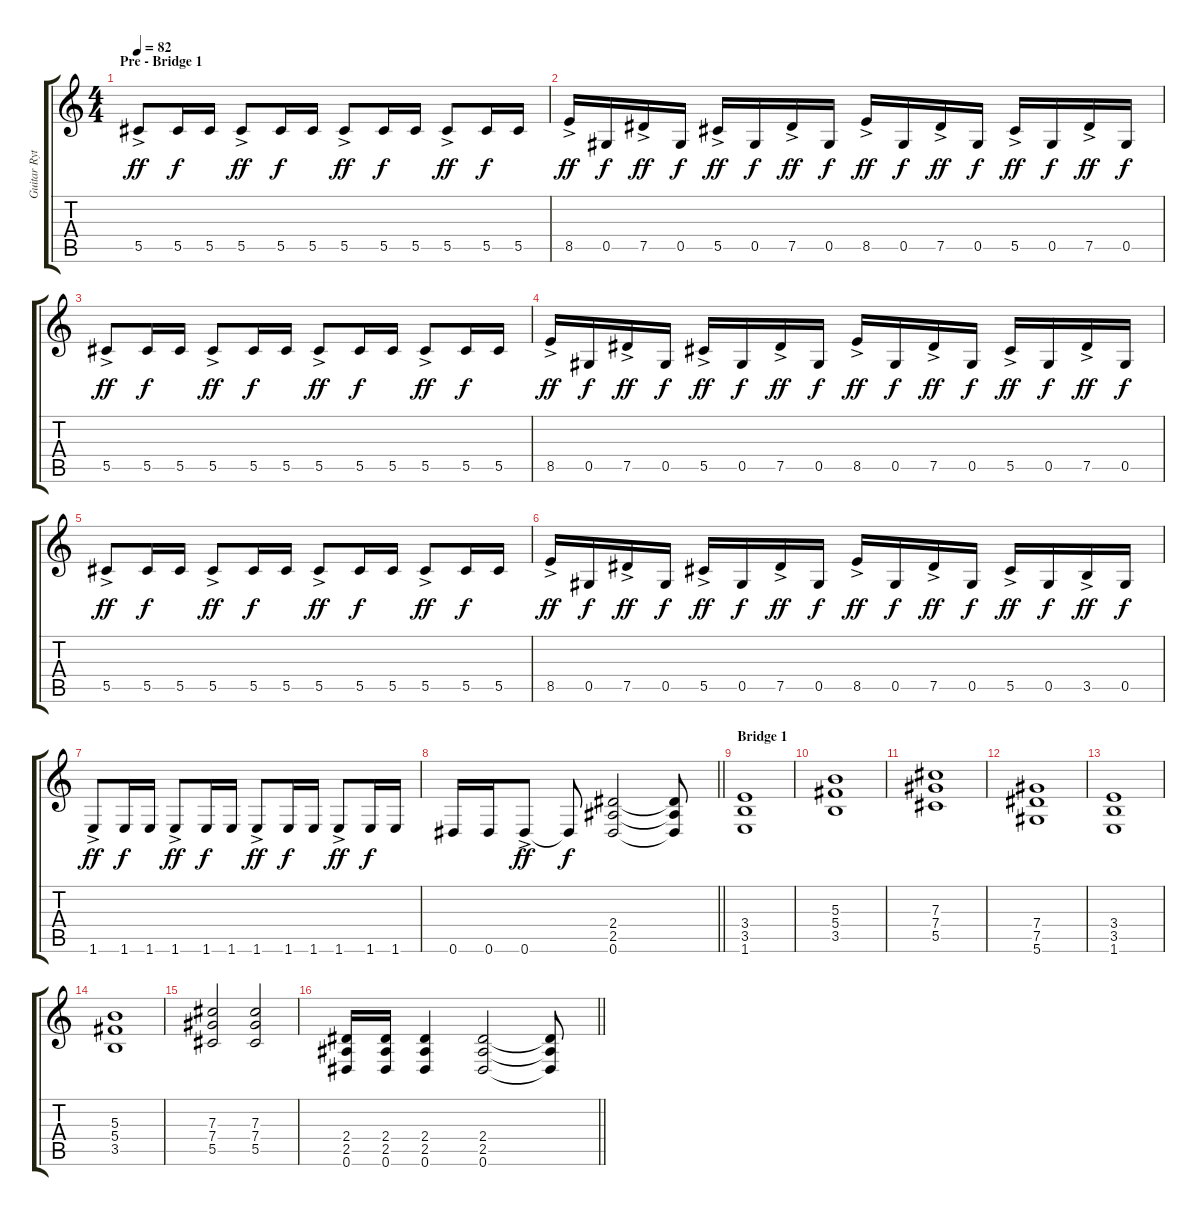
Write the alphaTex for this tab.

\track ("Guitar Rythm (Left)" "Guitar Ryt") {instrument overdrivenguitar}
\staff {score tabs}
\tuning (Eb4 Bb3 Gb3 Db3 Ab2 Eb2) {hide}
\ts (4 4)
\section ("" "Pre - Bridge 1")
\tempo 82
\clef g2
\ks c
5.5{ac}.8{dy ff} 5.5.16{dy f} 5.5.16 5.5{ac}.8{dy ff} 5.5.16{dy f} 5.5.16 5.5{ac}.8{dy ff} 5.5.16{dy f} 5.5.16 5.5{ac}.8{dy ff} 5.5.16{dy f} 5.5.16 |
8.5{ac}.16{dy ff} 0.5.16{dy f} 7.5{ac}.16{dy ff} 0.5.16{dy f} 5.5{ac}.16{dy ff} 0.5.16{dy f} 7.5{ac}.16{dy ff} 0.5.16{dy f} 8.5{ac}.16{dy ff} 0.5.16{dy f} 7.5{ac}.16{dy ff} 0.5.16{dy f} 5.5{ac}.16{dy ff} 0.5.16{dy f} 7.5{ac}.16{dy ff} 0.5.16{dy f} |
5.5{ac}.8{dy ff} 5.5.16{dy f} 5.5.16 5.5{ac}.8{dy ff} 5.5.16{dy f} 5.5.16 5.5{ac}.8{dy ff} 5.5.16{dy f} 5.5.16 5.5{ac}.8{dy ff} 5.5.16{dy f} 5.5.16 |
8.5{ac}.16{dy ff} 0.5.16{dy f} 7.5{ac}.16{dy ff} 0.5.16{dy f} 5.5{ac}.16{dy ff} 0.5.16{dy f} 7.5{ac}.16{dy ff} 0.5.16{dy f} 8.5{ac}.16{dy ff} 0.5.16{dy f} 7.5{ac}.16{dy ff} 0.5.16{dy f} 5.5{ac}.16{dy ff} 0.5.16{dy f} 7.5{ac}.16{dy ff} 0.5.16{dy f} |
5.5{ac}.8{dy ff} 5.5.16{dy f} 5.5.16 5.5{ac}.8{dy ff} 5.5.16{dy f} 5.5.16 5.5{ac}.8{dy ff} 5.5.16{dy f} 5.5.16 5.5{ac}.8{dy ff} 5.5.16{dy f} 5.5.16 |
8.5{ac}.16{dy ff} 0.5.16{dy f} 7.5{ac}.16{dy ff} 0.5.16{dy f} 5.5{ac}.16{dy ff} 0.5.16{dy f} 7.5{ac}.16{dy ff} 0.5.16{dy f} 8.5{ac}.16{dy ff} 0.5.16{dy f} 7.5{ac}.16{dy ff} 0.5.16{dy f} 5.5{ac}.16{dy ff} 0.5.16{dy f} 3.5{ac}.16{dy ff} 0.5.16{dy f} |
1.6{ac}.8{dy ff} 1.6.16{dy f} 1.6.16 1.6{ac}.8{dy ff} 1.6.16{dy f} 1.6.16 1.6{ac}.8{dy ff} 1.6.16{dy f} 1.6.16 1.6{ac}.8{dy ff} 1.6.16{dy f} 1.6.16 |
\barLineRight lightlight
0.6.16 0.6.16 0.6{ac}.8{dy ff} 0.6{t}.8{dy f} (2.4 2.5 0.6).2 (2.4{t} 2.5{t} 0.6{t}).8 |
\section ("" "Bridge 1")
(3.4 3.5 1.6).1{volume 12} |
(5.3 5.4 3.5).1 |
(7.3 7.4 5.5).1 |
(7.4 7.5 5.6).1 |
(3.4 3.5 1.6).1 |
(5.3 5.4 3.5).1 |
(7.3 7.4 5.5).2 (7.3 7.4 5.5).2 |
\barLineRight lightlight
(2.4 2.5 0.6).16 (2.4 2.5 0.6).16 (2.4 2.5 0.6).4 (2.4 2.5 0.6).2 (2.4{t} 2.5{t} 0.6{t}).8
